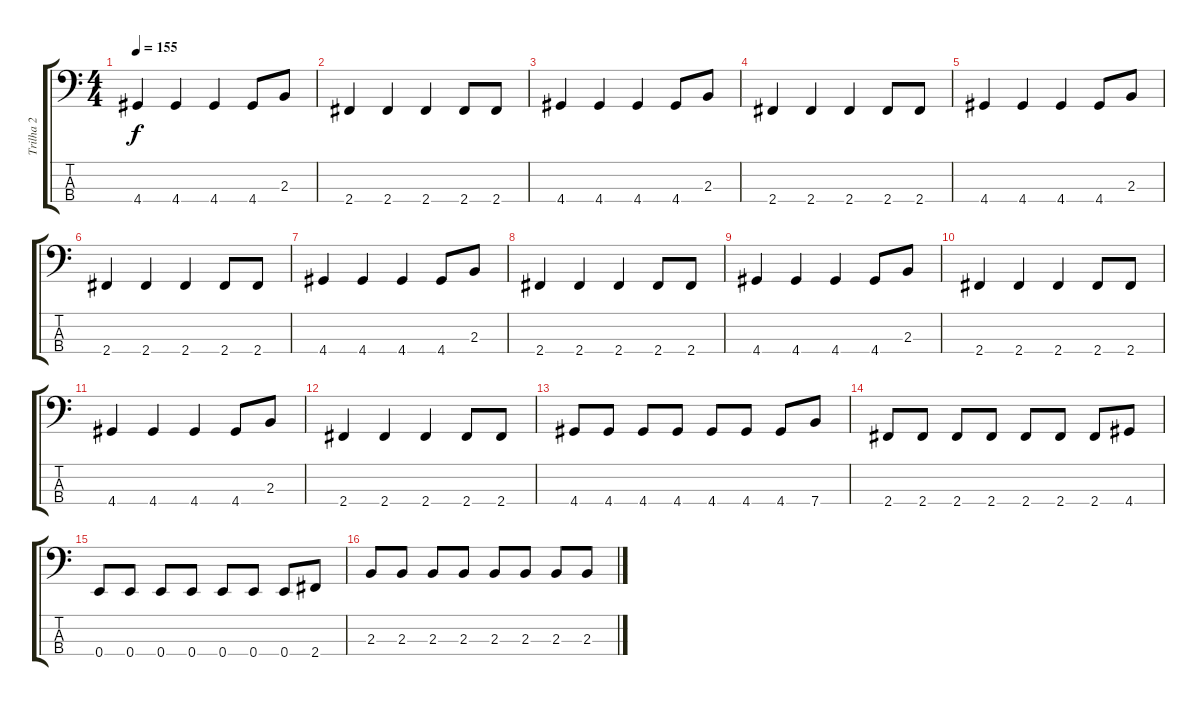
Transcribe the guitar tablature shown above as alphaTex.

\track ("Trilha 2" "Trilha 2") {instrument electricbassfinger}
\staff {score tabs}
\tuning (G2 D2 A1 E1) {hide}
\ts (4 4)
\tempo 155
\clef f4
\ks c
4.4.4{dy f volume 13} 4.4.4 4.4.4 4.4.8 2.3.8 |
2.4.4{volume 13} 2.4.4 2.4.4 2.4.8 2.4.8 |
4.4.4{volume 13} 4.4.4 4.4.4 4.4.8 2.3.8 |
2.4.4{volume 13} 2.4.4 2.4.4 2.4.8 2.4.8 |
4.4.4{volume 13} 4.4.4 4.4.4 4.4.8 2.3.8 |
2.4.4{volume 13} 2.4.4 2.4.4 2.4.8 2.4.8 |
4.4.4{volume 13} 4.4.4 4.4.4 4.4.8 2.3.8 |
2.4.4{volume 13} 2.4.4 2.4.4 2.4.8 2.4.8 |
4.4.4{volume 13} 4.4.4 4.4.4 4.4.8 2.3.8 |
2.4.4{volume 13} 2.4.4 2.4.4 2.4.8 2.4.8 |
4.4.4{volume 13} 4.4.4 4.4.4 4.4.8 2.3.8 |
2.4.4{volume 13} 2.4.4 2.4.4 2.4.8 2.4.8 |
4.4.8{volume 16} 4.4.8 4.4.8 4.4.8 4.4.8 4.4.8 4.4.8 7.4.8 |
2.4.8 2.4.8 2.4.8 2.4.8 2.4.8 2.4.8 2.4.8 4.4.8 |
0.4.8 0.4.8 0.4.8 0.4.8 0.4.8 0.4.8 0.4.8 2.4.8 |
2.3.8 2.3.8 2.3.8 2.3.8 2.3.8 2.3.8 2.3.8 2.3.8
